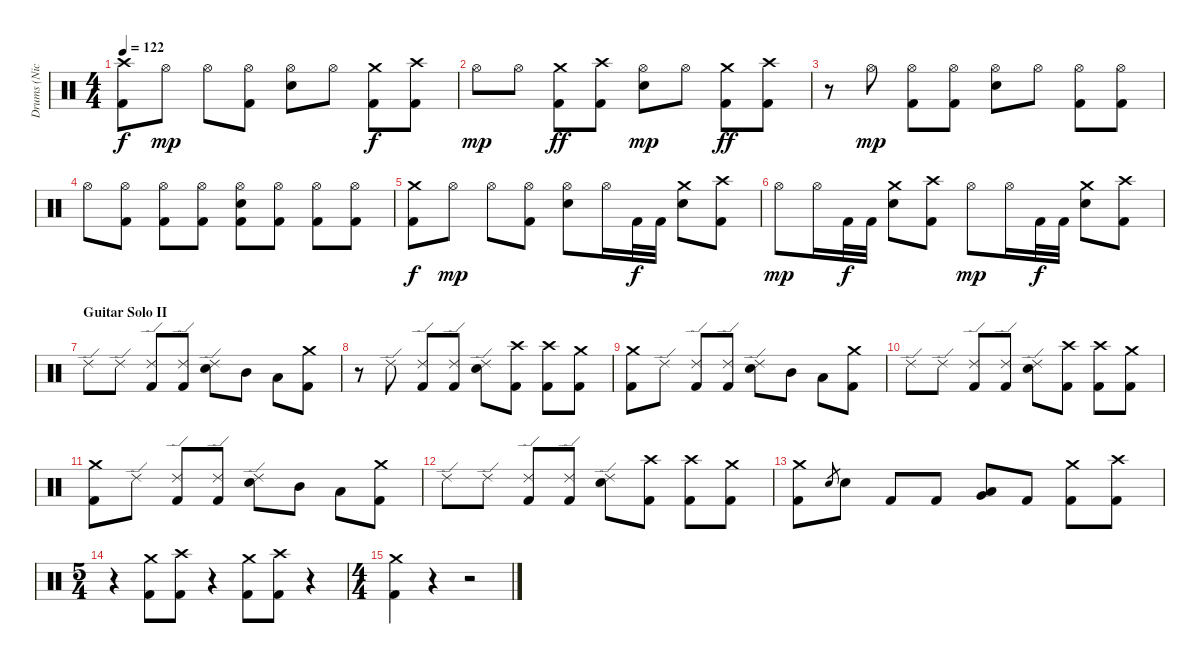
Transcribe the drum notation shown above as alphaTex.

\track ("Drums (Nick Menza)" "Drums (Nic") {instrument percussion}
\staff {score}
\articulation defaults
\ts (4 4)
\tempo 122
\clef neutral
\ks c
("Crash high (hit)" "Kick (hit) 2").8{dy f} "Hi-Hat (open)".8{dy mp} "Hi-Hat (open)".8 ("Hi-Hat (open)" "Kick (hit) 2").8 ("Hi-Hat (open)" "Snare (hit) 2").8 "Hi-Hat (open)".8 ("Crash medium (hit)" "Kick (hit) 2").8{dy f} ("Crash high (hit)" "Kick (hit) 2").8 |
"Hi-Hat (open)".8{dy mp} "Hi-Hat (open)".8 ("Crash medium (hit)" "Kick (hit) 2").8{dy ff} ("Crash high (hit)" "Kick (hit) 2").8 ("Hi-Hat (open)" "Snare (hit) 2").8{dy mp} "Hi-Hat (open)".8 ("Crash medium (hit)" "Kick (hit) 2").8{dy ff} ("Crash high (hit)" "Kick (hit) 2").8 |
r.8 "Hi-Hat (open)".8{dy mp} ("Hi-Hat (open)" "Kick (hit) 2").8 ("Hi-Hat (open)" "Kick (hit) 2").8 ("Hi-Hat (open)" "Snare (hit) 2").8 "Hi-Hat (open)".8 ("Hi-Hat (open)" "Kick (hit) 2").8 ("Hi-Hat (open)" "Kick (hit) 2").8 |
"Hi-Hat (open)".8 ("Hi-Hat (open)" "Kick (hit) 2").8 ("Hi-Hat (open)" "Kick (hit) 2").8 ("Hi-Hat (open)" "Kick (hit) 2").8 ("Hi-Hat (open)" "Snare (hit) 2" "Kick (hit) 2").8 ("Hi-Hat (open)" "Kick (hit) 2").8 ("Hi-Hat (open)" "Kick (hit) 2").8 ("Hi-Hat (open)" "Kick (hit) 2").8 |
("Crash medium (hit)" "Kick (hit) 2").8{dy f} "Hi-Hat (open)".8{dy mp} "Hi-Hat (open)".8 ("Hi-Hat (open)" "Kick (hit) 2").8 ("Hi-Hat (open)" "Snare (hit) 2").8 "Hi-Hat (open)".16 "Kick (hit) 2".32{dy f} "Kick (hit) 2".32 ("Crash medium (hit)" "Snare (hit) 2").8 ("Crash high (hit)" "Kick (hit) 2").8 |
"Hi-Hat (open)".8{dy mp} "Hi-Hat (open)".16 "Kick (hit) 2".32{dy f} "Kick (hit) 2".32 ("Crash medium (hit)" "Snare (hit) 2").8 ("Crash high (hit)" "Kick (hit) 2").8 "Hi-Hat (open)".8{dy mp} "Hi-Hat (open)".16 "Kick (hit) 2".32{dy f} "Kick (hit) 2".32 ("Crash medium (hit)" "Snare (hit) 2").8 ("Crash high (hit)" "Kick (hit) 2").8 |
\section ("" "Guitar Solo II")
"Ride (edge) 2".8 "Ride (edge) 2".8 ("Ride (edge) 2" "Kick (hit) 2").8 ("Ride (edge) 2" "Kick (hit) 2").8 ("Ride (edge) 2" "Snare (hit) 2").8 "Mid Tom (hit)".8 "Low Tom (hit)".8 ("Crash medium (hit)" "Kick (hit) 2").8 |
r.8 "Ride (edge) 2".8 ("Ride (edge) 2" "Kick (hit) 2").8 ("Ride (edge) 2" "Kick (hit) 2").8 ("Ride (edge) 2" "Snare (hit) 2").8 ("Crash high (hit)" "Kick (hit) 2").8 ("Crash high (hit)" "Kick (hit) 2").8 ("Crash medium (hit)" "Kick (hit) 2").8 |
("Crash medium (hit)" "Kick (hit) 2").8 "Ride (edge) 2".8 ("Ride (edge) 2" "Kick (hit) 2").8 ("Ride (edge) 2" "Kick (hit) 2").8 ("Ride (edge) 2" "Snare (hit) 2").8 "Mid Tom (hit)".8 "Low Tom (hit)".8 ("Crash medium (hit)" "Kick (hit) 2").8 |
"Ride (edge) 2".8 "Ride (edge) 2".8 ("Ride (edge) 2" "Kick (hit) 2").8 ("Ride (edge) 2" "Kick (hit) 2").8 ("Ride (edge) 2" "Snare (hit) 2").8 ("Crash high (hit)" "Kick (hit) 2").8 ("Crash high (hit)" "Kick (hit) 2").8 ("Crash medium (hit)" "Kick (hit) 2").8 |
("Crash medium (hit)" "Kick (hit) 2").8 "Ride (edge) 2".8 ("Ride (edge) 2" "Kick (hit) 2").8 ("Ride (edge) 2" "Kick (hit) 2").8 ("Ride (edge) 2" "Snare (hit) 2").8 "Mid Tom (hit)".8 "Low Tom (hit)".8 ("Crash medium (hit)" "Kick (hit) 2").8 |
"Ride (edge) 2".8 "Ride (edge) 2".8 ("Ride (edge) 2" "Kick (hit) 2").8 ("Ride (edge) 2" "Kick (hit) 2").8 ("Ride (edge) 2" "Snare (hit) 2").8 ("Crash high (hit)" "Kick (hit) 2").8 ("Crash high (hit)" "Kick (hit) 2").8 ("Crash medium (hit)" "Kick (hit) 2").8 |
("Crash medium (hit)" "Kick (hit) 2").8 "Snare (hit) 2".8{gr} "Snare (hit) 2".8 "Kick (hit) 2".8 "Kick (hit) 2".8 ("Low Tom (hit)" "Very Low Tom (hit)").8 "Kick (hit) 2".8 ("Crash medium (hit)" "Kick (hit) 2").8 ("Crash high (hit)" "Kick (hit) 2").8 |
\ts (5 4)
r.4 ("Crash medium (hit)" "Kick (hit) 2").8 ("Crash high (hit)" "Kick (hit) 2").8 r.4 ("Crash medium (hit)" "Kick (hit) 2").8 ("Crash high (hit)" "Kick (hit) 2").8 r.4 |
\ts (4 4)
("Crash medium (hit)" "Kick (hit) 2").4 r.4 r.2
